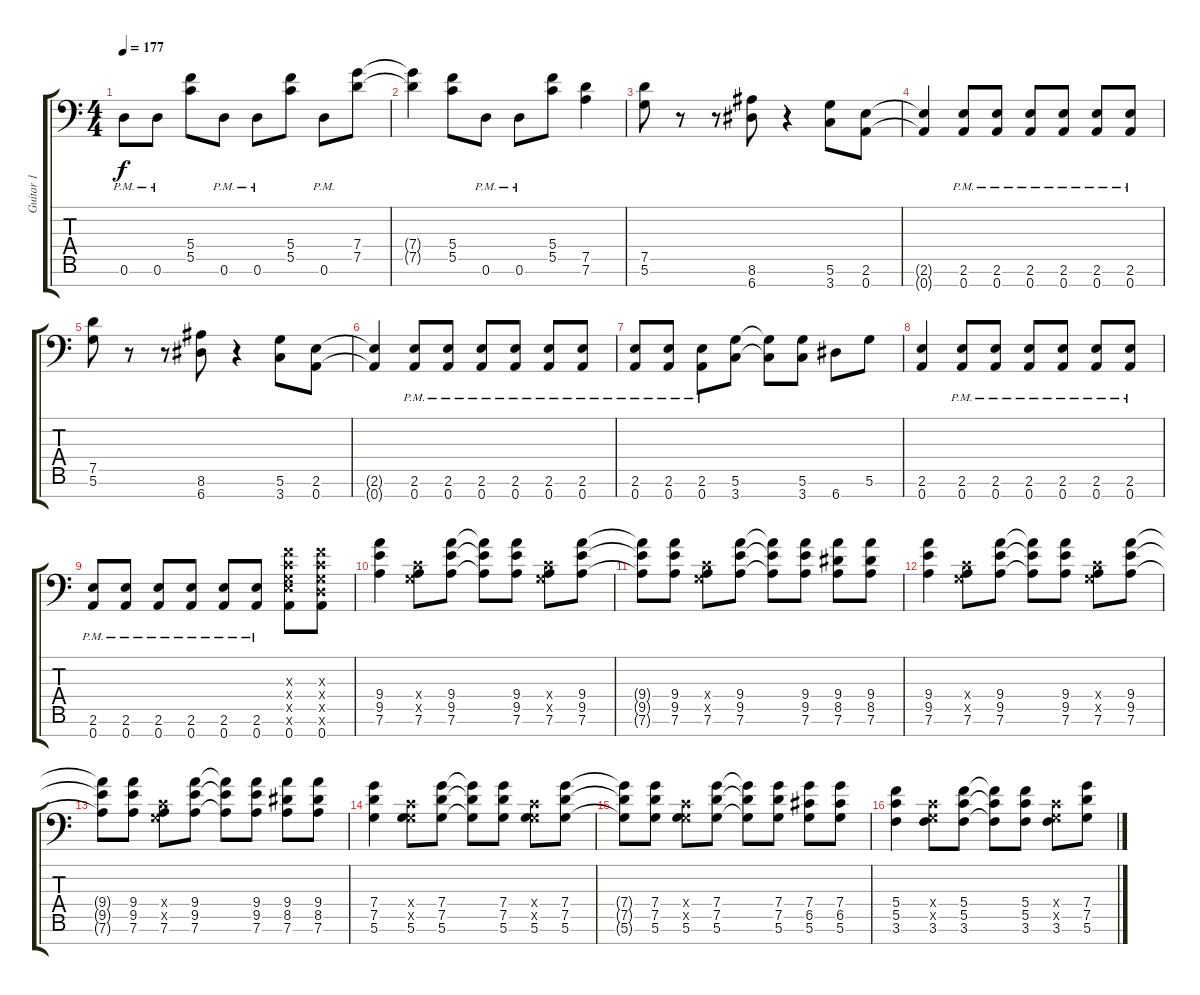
\track ("Guitar 1" "Guitar 1") {instrument distortionguitar}
\staff {score tabs}
\tuning (D4 A3 F3 C3 G2 D2 A1) {hide}
\ts (4 4)
\tempo 177
\clef f4
\ks c
0.6{pm}.8{dy f} 0.6{pm}.8 (5.4 5.5).8 0.6{pm}.8 0.6{pm}.8 (5.4 5.5).8 0.6{pm}.8 (7.4 7.5).8 |
(7.4{t} 7.5{t}).4 (5.4 5.5).8 0.6{pm}.8 0.6{pm}.8 (5.4 5.5).8 (7.5 7.6).4 |
(7.5 5.6).8 r.8 r.8 (8.6 6.7).8 r.4 (5.6 3.7).8 (2.6 0.7).8 |
(2.6{t} 0.7{t}).4 (2.6{pm} 0.7{pm}).8 (2.6{pm} 0.7{pm}).8 (2.6{pm} 0.7{pm}).8 (2.6{pm} 0.7{pm}).8 (2.6{pm} 0.7{pm}).8 (2.6{pm} 0.7{pm}).8 |
(7.5 5.6).8 r.8 r.8 (8.6 6.7).8 r.4 (5.6 3.7).8 (2.6 0.7).8 |
(2.6{t} 0.7{t}).4 (2.6{pm} 0.7{pm}).8 (2.6{pm} 0.7{pm}).8 (2.6{pm} 0.7{pm}).8 (2.6{pm} 0.7{pm}).8 (2.6{pm} 0.7{pm}).8 (2.6{pm} 0.7{pm}).8 |
(2.6{pm} 0.7{pm}).8 (2.6{pm} 0.7{pm}).8 (2.6{pm} 0.7{pm}).8 (5.6 3.7).8 (5.6{t} 3.7{t}).8 (5.6 3.7).8 6.7.8 5.6.8 |
(2.6 0.7).4 (2.6{pm} 0.7{pm}).8 (2.6{pm} 0.7{pm}).8 (2.6{pm} 0.7{pm}).8 (2.6{pm} 0.7{pm}).8 (2.6{pm} 0.7{pm}).8 (2.6{pm} 0.7{pm}).8 |
(2.6{pm} 0.7{pm}).8 (2.6{pm} 0.7{pm}).8 (2.6{pm} 0.7{pm}).8 (2.6{pm} 0.7{pm}).8 (2.6{pm} 0.7{pm}).8 (2.6{pm} 0.7{pm}).8 (0.3{x} 0.4{x} 0.5{x} 2.6{x} 0.7).8 (0.3{x} 0.4{x} 0.5{x} 0.6{x} 0.7).8 |
(9.4 9.5 7.6).4 (0.4{x} 0.5{x} 7.6).8 (9.4 9.5 7.6).8 (9.4{t} 9.5{t} 7.6{t}).8 (9.4 9.5 7.6).8 (0.4{x} 0.5{x} 7.6).8 (9.4 9.5 7.6).8 |
(9.4{t} 9.5{t} 7.6{t}).8 (9.4 9.5 7.6).8 (0.4{x} 0.5{x} 7.6).8 (9.4 9.5 7.6).8 (9.4{t} 9.5{t} 7.6{t}).8 (9.4 9.5 7.6).8 (9.4 8.5 7.6).8 (9.4 8.5 7.6).8 |
(9.4 9.5 7.6).4 (0.4{x} 0.5{x} 7.6).8 (9.4 9.5 7.6).8 (9.4{t} 9.5{t} 7.6{t}).8 (9.4 9.5 7.6).8 (0.4{x} 0.5{x} 7.6).8 (9.4 9.5 7.6).8 |
(9.4{t} 9.5{t} 7.6{t}).8 (9.4 9.5 7.6).8 (0.4{x} 0.5{x} 7.6).8 (9.4 9.5 7.6).8 (9.4{t} 9.5{t} 7.6{t}).8 (9.4 9.5 7.6).8 (9.4 8.5 7.6).8 (9.4 8.5 7.6).8 |
(7.4 7.5 5.6).4 (0.4{x} 0.5{x} 5.6).8 (7.4 7.5 5.6).8 (7.4{t} 7.5{t} 5.6{t}).8 (7.4 7.5 5.6).8 (0.4{x} 0.5{x} 5.6).8 (7.4 7.5 5.6).8 |
(7.4{t} 7.5{t} 5.6{t}).8 (7.4 7.5 5.6).8 (0.4{x} 0.5{x} 5.6).8 (7.4 7.5 5.6).8 (7.4{t} 7.5{t} 5.6{t}).8 (7.4 7.5 5.6).8 (7.4 6.5 5.6).8 (7.4 6.5 5.6).8 |
(5.4 5.5 3.6).4 (0.4{x} 0.5{x} 3.6).8 (5.4 5.5 3.6).8 (5.4{t} 5.5{t} 3.6{t}).8 (5.4 5.5 3.6).8 (0.4{x} 0.5{x} 3.6).8 (7.4 7.5 5.6).8
